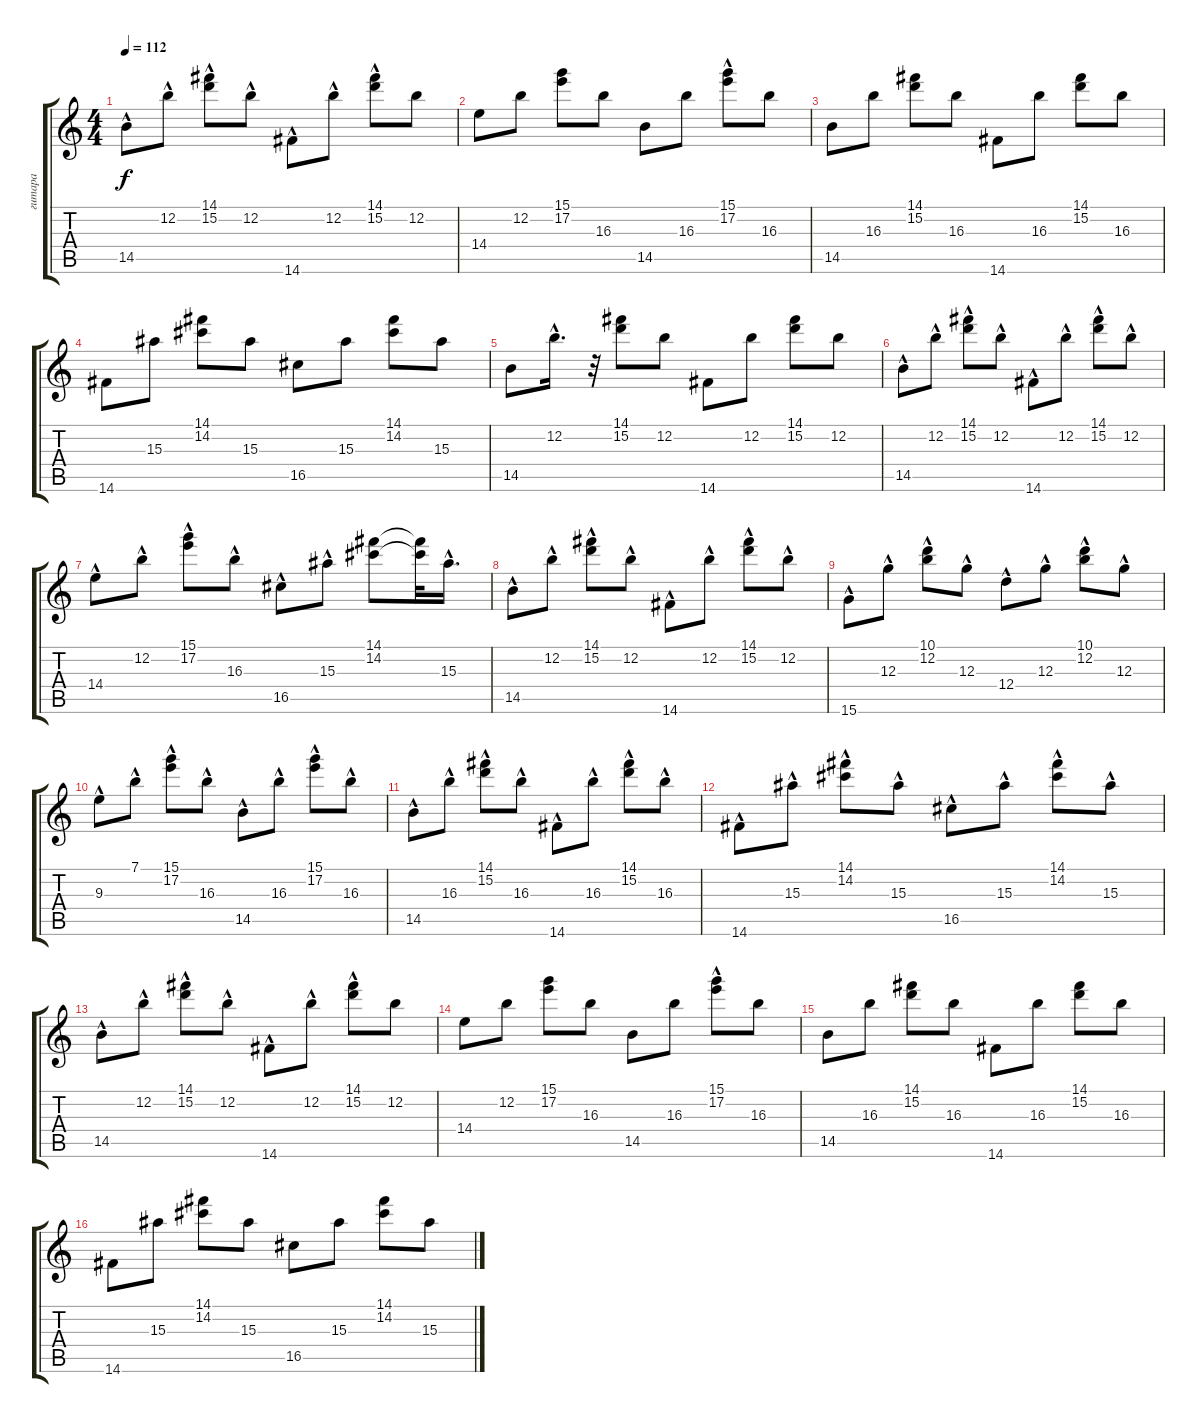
\track ("гитара" "гитара") {instrument distortionguitar}
\staff {score tabs}
\tuning (E4 B3 G3 D3 A2 E2) {hide}
\ts (4 4)
\tempo 112
\clef g2
\ks c
14.5{hac}.8{dy f} 12.2{hac}.8 (14.1{hac} 15.2{hac}).8 12.2{hac}.8 14.6{hac}.8 12.2{hac}.8 (14.1{hac} 15.2{hac}).8 12.2.8 |
14.4.8 12.2.8 (15.1 17.2).8 16.3.8 14.5.8 16.3.8 (15.1{hac} 17.2).8 16.3.8 |
14.5.8 16.3.8 (14.1 15.2).8 16.3.8 14.6.8 16.3.8 (14.1 15.2).8 16.3.8 |
14.6.8 15.3.8 (14.1 14.2).8 15.3.8 16.5.8 15.3.8 (14.1 14.2).8 15.3.8 |
14.5.8 12.2{hac}.16{d} r.32 (14.1 15.2).8 12.2.8 14.6.8 12.2.8 (14.1 15.2).8 12.2.8 |
14.5{hac}.8 12.2{hac}.8 (14.1{hac} 15.2{hac}).8 12.2{hac}.8 14.6{hac}.8 12.2{hac}.8 (14.1{hac} 15.2{hac}).8 12.2{hac}.8 |
14.4{hac}.8 12.2{hac}.8 (15.1{hac} 17.2{hac}).8 16.3{hac}.8 16.5{hac}.8 15.3{hac}.8 (14.1 14.2).8 (14.1{t} 14.2{t}).32 15.3{hac}.16{d} |
14.5{hac}.8 12.2{hac}.8 (14.1{hac} 15.2{hac}).8 12.2{hac}.8 14.6{hac}.8 12.2{hac}.8 (14.1{hac} 15.2{hac}).8 12.2{hac}.8 |
15.6{hac}.8 12.3{hac}.8 (10.1{hac} 12.2{hac}).8 12.3{hac}.8 12.4{hac}.8 12.3{hac}.8 (10.1{hac} 12.2{hac}).8 12.3{hac}.8 |
9.3{hac}.8 7.1{hac}.8 (15.1{hac} 17.2{hac}).8 16.3{hac}.8 14.5{hac}.8 16.3{hac}.8 (15.1{hac} 17.2{hac}).8 16.3{hac}.8 |
14.5{hac}.8 16.3{hac}.8 (14.1{hac} 15.2{hac}).8 16.3{hac}.8 14.6{hac}.8 16.3{hac}.8 (14.1{hac} 15.2{hac}).8 16.3{hac}.8 |
14.6{hac}.8 15.3{hac}.8 (14.1{hac} 14.2{hac}).8 15.3{hac}.8 16.5{hac}.8 15.3{hac}.8 (14.1{hac} 14.2{hac}).8 15.3{hac}.8 |
14.5{hac}.8 12.2{hac}.8 (14.1{hac} 15.2{hac}).8 12.2{hac}.8 14.6{hac}.8 12.2{hac}.8 (14.1{hac} 15.2{hac}).8 12.2.8 |
14.4.8 12.2.8 (15.1 17.2).8 16.3.8 14.5.8 16.3.8 (15.1{hac} 17.2).8 16.3.8 |
14.5.8 16.3.8 (14.1 15.2).8 16.3.8 14.6.8 16.3.8 (14.1 15.2).8 16.3.8 |
14.6.8 15.3.8 (14.1 14.2).8 15.3.8 16.5.8 15.3.8 (14.1 14.2).8 15.3.8
